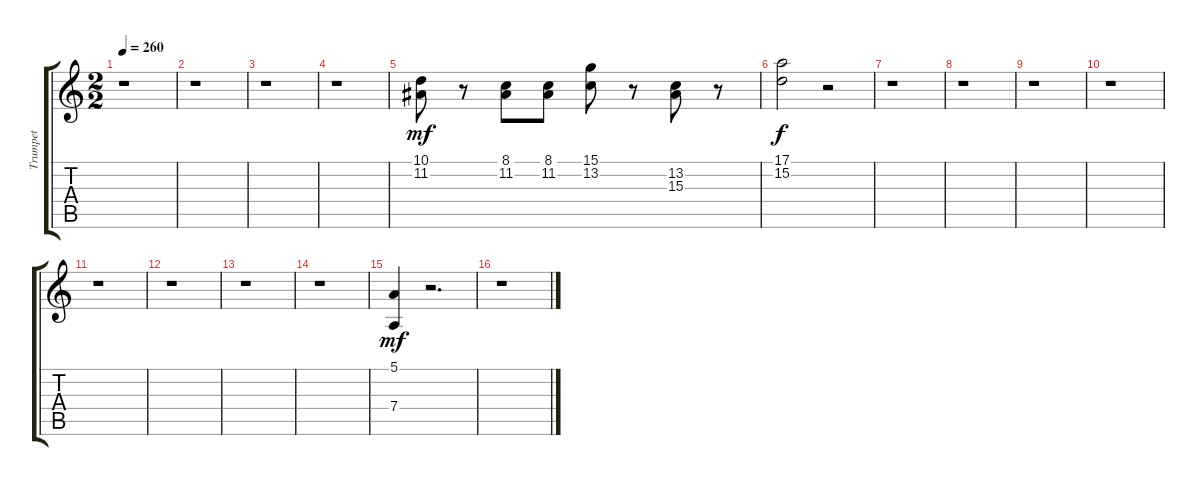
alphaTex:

\track ("Trumpet" "Trumpet") {instrument trumpet}
\staff {score tabs}
\tuning (E4 B3 G3 D3 A2 E2) {hide}
\ts (2 2)
\tempo 260
\clef g2
\ks c
r.1{dy mp} |
r.1 |
r.1 |
r.1 |
(10.1 11.2).8{dy mf} r.8 (8.1 11.2).8 (8.1 11.2).8 (15.1 13.2).8 r.8 (13.2 15.3).8 r.8 |
(17.1 15.2).2{dy f} r.2 |
r.1 |
r.1 |
r.1 |
r.1 |
r.1 |
r.1 |
r.1 |
r.1 |
(5.1 7.4).4{dy mf} r.2{d} |
r.1
